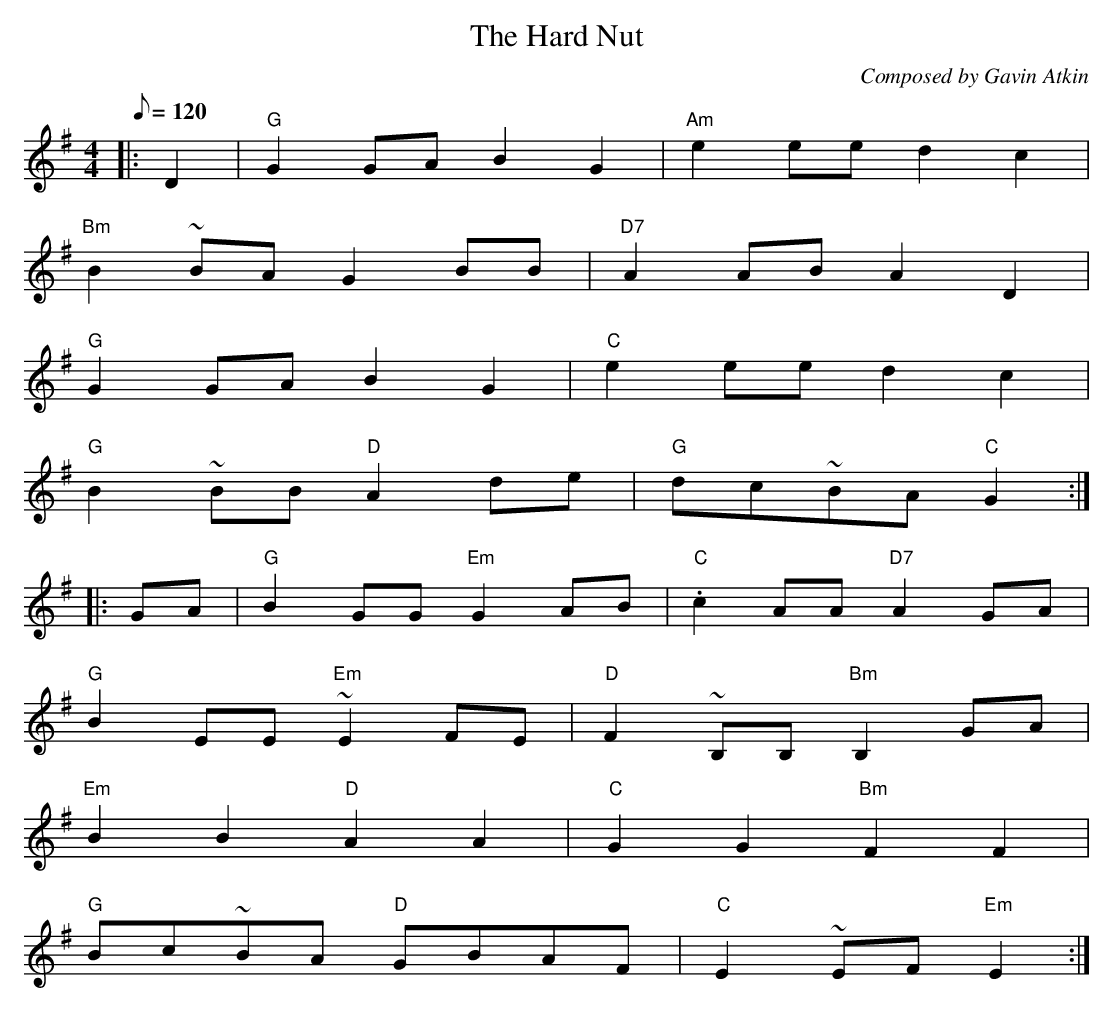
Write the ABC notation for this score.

X:1
T:The Hard Nut
C:Composed by Gavin Atkin
M:4/4
L:1/8
Q:120
K:G
|: D2 | "G" G2 GA B2 G2 | "Am" e2 ee d2 c2 |
 "Bm" B2 ~BA G2 BB | "D7" A2 AB A2 D2 |
"G" G2 GA B2 G2 | "C" e2 ee d2 c2 |
"G" B2 ~BB "D" A2 de | "G" dc~BA "C" G2 :|
|: GA | "G" B2 GG "Em" G2 AB | "C".c2 AA "D7" A2 GA |
 "G" B2 EE "Em" ~E2 FE | "D" F2 ~B,B, "Bm" B,2 GA |
"Em" B2 B2 "D" A2 A2 | "C" G2 G2 "Bm" F2 F2 |
"G" Bc~BA "D" GBAF | "C" E2 ~EF "Em" E2 :|
